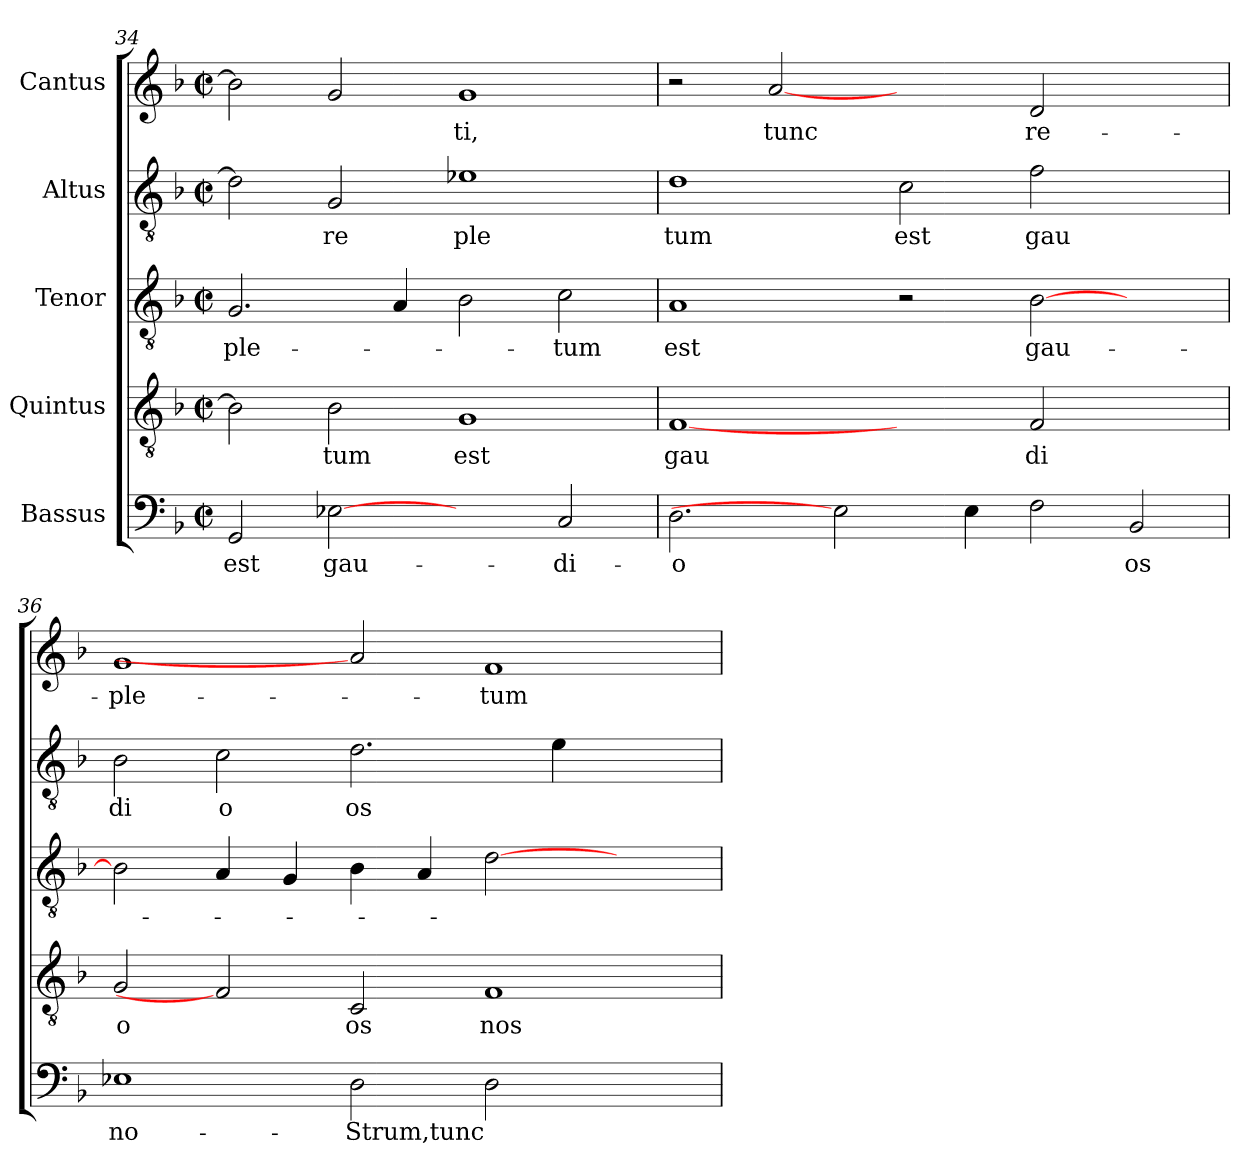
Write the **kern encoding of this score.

**kern	**text	**kern	**text	**kern	**text	**kern	**text	**kern	**text
*part5	*part5	*part4	*part4	*part3	*part3	*part2	*part2	*part1	*part1
*staff5	*staff5	*staff4	*staff4	*staff3	*staff3	*staff2	*staff2	*staff1	*staff1
*I"Bassus	*	*I"Quintus	*	*I"Tenor	*	*I"Altus	*	*I"Cantus	*
*clefF4	*	*clefGv2	*	*clefGv2	*	*clefGv2	*	*clefG2	*
*k[b-]	*	*k[b-]	*	*k[b-]	*	*k[b-]	*	*k[b-]	*
*F:	*	*F:	*	*F:	*	*F:	*	*F:	*
*M2/2	*	*M2/2	*	*M2/2	*	*M2/2	*	*M2/2	*
*met(c|)	*	*met(c|)	*	*met(c|)	*	*met(c|)	*	*met(c|)	*
=34	=34	=34	=34	=34	=34	=34	=34	=34	=34
!	!LO:LY:b:cj	!	!	!	!LO:LY:b	!	!	!	!
2GG/	est	2B-\]	.	2.G/	-ple-	2d\]	.	2b-\]	.
!	!LO:LY:b:cj	!	!LO:LY:b:cj	!	!	!	!LO:LY:b:cj	!	!
[2E-X	gau-	2B-\	tum	.	.	2G/	re	2g/	.
.	.	.	.	4A/	.	.	.	.	.
!	!	!	!LO:LY:b:cj	!	!	!	!LO:LY:b:cj	!	!LO:LY:b:cj
2ryy	.	1G	est	2B-\	.	1e-X	ple	1g	-ti,
!	!LO:LY:b:cj	!	!	!	!LO:LY:b:cj	!	!	!	!
2C/	-di-	.	.	2c\	-tum	.	.	.	.
=35	=35	=35	=35	=35	=35	=35	=35	=35	=35
!	!LO:LY:b:cj	!	!LO:LY:b:cj	!	!LO:LY:b:cj	!	!LO:LY:b:cj	!	!
2.D\	-o	[1F	gau	1A	est	1d	tum	2r	.
!	!	!	!	!	!	!	!	!	!LO:LY:b:cj
.	.	.	.	.	.	.	.	[2a	tunc
2E-]	.	.	.	.	.	.	.	.	.
!	!	!	!	!	!	!	!LO:LY:b:cj	!	!
.	.	2ryy	.	2r	.	2c\	est	2ryy	.
4E\	.	.	.	.	.	.	.	.	.
!	!	!	!LO:LY:b:cj	!	!LO:LY:b	!	!LO:LY:b:cj	!	!LO:LY:b:cj
2F\	.	2F/	di	[>2B-\	gau-	2f\	gau	2d/	re-
!	!LO:LY:b:cj	!	!	!	!	!	!	!	!
2BB-/	os	2ryy	.	2ryy	.	2ryy	.	2ryy	.
=36	=36	=36	=36	=36	=36	=36	=36	=36	=36
!	!LO:LY:b:cj	!	!LO:LY:b:cj	!	!	!	!LO:LY:b:cj	!	!LO:LY:b:cj
1E-	no-	2G/	o	2B-\]	.	2B-\	di	1g	-ple-
!	!	!	!	!	!	!	!LO:LY:b:cj	!	!
.	.	2F]	.	4A/	.	2c\	o	.	.
.	.	.	.	4G/	.	.	.	.	.
!	!LO:LY:b:cj	!	!LO:LY:b:cj	!	!	!	!LO:LY:b:cj	!	!
2D\	-Strum,tunc	2C/	os	4B-\	.	2.d\	os	2a]	.
.	.	.	.	4A/	.	.	.	.	.
!	!	!	!LO:LY:b:cj	!	!	!	!	!	!LO:LY:b:cj
2D\	.	1F	nos	[>2d\	.	.	.	1f	-tum
.	.	.	.	.	.	4e\	.	.	.
2ryy	.	.	.	2ryy	.	2ryy	.	.	.
=	=	=	=	=	=	=	=	=	=
*-	*-	*-	*-	*-	*-	*-	*-	*-	*-
